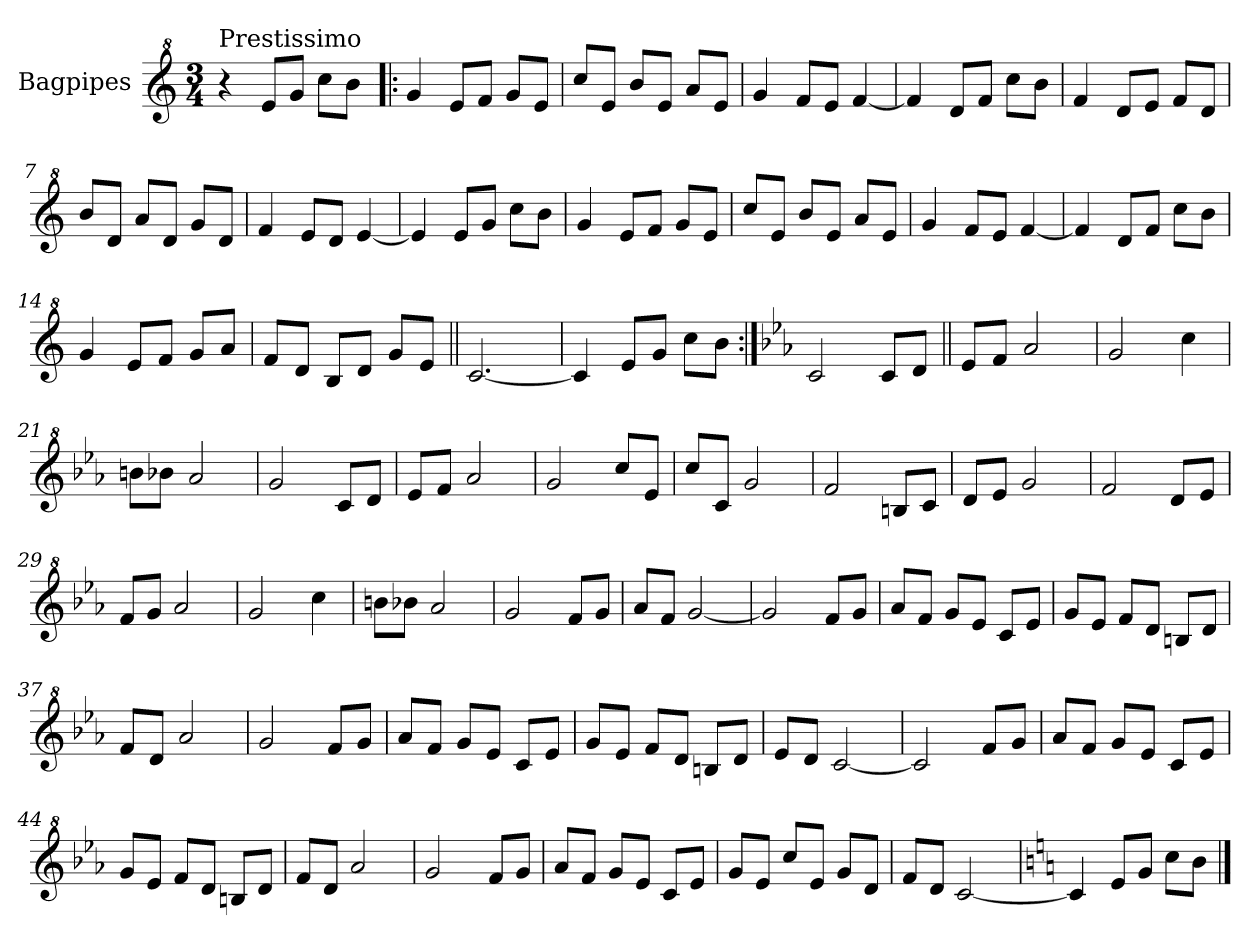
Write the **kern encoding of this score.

**kern
*part1
*staff1
*I"Bagpipes
*I'Bag
*clefG^2
*k[]
*C:
*M3/4
=1
!LO:TX:a:t=Prestissimo
4r
8ee/L
8gg/J
8ccc\L
8bb\J
=2!|:
4gg/
8ee/L
8ff/J
8gg/L
8ee/J
=3
8ccc/L
8ee/J
8bb/L
8ee/J
8aa/L
8ee/J
=4
4gg/
8ff/L
8ee/J
[4ff/
=5
4ff/]
8dd/L
8ff/J
8ccc\L
8bb\J
=6
4ff/
8dd/L
8ee/J
8ff/L
8dd/J
=7
8bb/L
8dd/J
8aa/L
8dd/J
8gg/L
8dd/J
=8
4ff/
8ee/L
8dd/J
[4ee/
!!LO:LB:g=z
=9
4ee/]
8ee/L
8gg/J
8ccc\L
8bb\J
=10
4gg/
8ee/L
8ff/J
8gg/L
8ee/J
=11
8ccc/L
8ee/J
8bb/L
8ee/J
8aa/L
8ee/J
=12
4gg/
8ff/L
8ee/J
[4ff/
=13
4ff/]
8dd/L
8ff/J
8ccc\L
8bb\J
=14
4gg/
8ee/L
8ff/J
8gg/L
8aa/J
=15
8ff/L
8dd/J
8b/L
8dd/J
8gg/L
8ee/J
=16||
[2.cc/
=17
4cc/]
8ee/L
8gg/J
8ccc\L
8bb\J
!!LO:LB:g=z
=18:|!
*k[b-e-a-]
*E-:
2cc/
8cc/L
8dd/J
=19||
8ee-/L
8ff/J
2aa-/
=20
2gg/
4ccc\
=21
8bbn\L
8bb-X\J
2aa-/
=22
2gg/
8cc/L
8dd/J
=23
8ee-/L
8ff/J
2aa-/
=24
2gg/
8ccc/L
8ee-/J
=25
8ccc/L
8cc/J
2gg/
=26
2ff/
8bn/L
8cc/J
=27
8dd/L
8ee-/J
2gg/
=28
2ff/
8dd/L
8ee-/J
=29
8ff/L
8gg/J
2aa-/
!!LO:LB:g=z
=30
2gg/
4ccc\
=31
8bbn\L
8bb-X\J
2aa-/
=32
2gg/
8ff/L
8gg/J
=33
8aa-/L
8ff/J
[2gg/
=34
2gg/]
8ff/L
8gg/J
=35
8aa-/L
8ff/J
8gg/L
8ee-/J
8cc/L
8ee-/J
=36
8gg/L
8ee-/J
8ff/L
8dd/J
8bn/L
8dd/J
=37
8ff/L
8dd/J
2aa-/
=38
2gg/
8ff/L
8gg/J
=39
8aa-/L
8ff/J
8gg/L
8ee-/J
8cc/L
8ee-/J
!!LO:LB:g=z
=40
8gg/L
8ee-/J
8ff/L
8dd/J
8bn/L
8dd/J
=41
8ee-/L
8dd/J
[2cc/
=42
2cc/]
8ff/L
8gg/J
=43
8aa-/L
8ff/J
8gg/L
8ee-/J
8cc/L
8ee-/J
=44
8gg/L
8ee-/J
8ff/L
8dd/J
8bn/L
8dd/J
=45
8ff/L
8dd/J
2aa-/
=46
2gg/
8ff/L
8gg/J
=47
8aa-/L
8ff/J
8gg/L
8ee-/J
8cc/L
8ee-/J
!!LO:LB:g=z
=48
8gg/L
8ee-/J
8ccc/L
8ee-/J
8gg/L
8dd/J
=49
8ff/L
8dd/J
[2cc/
=50
*k[]
*C:
4cc/]
8ee/L
8gg/J
8ccc\L
8bb\J
==
*-
